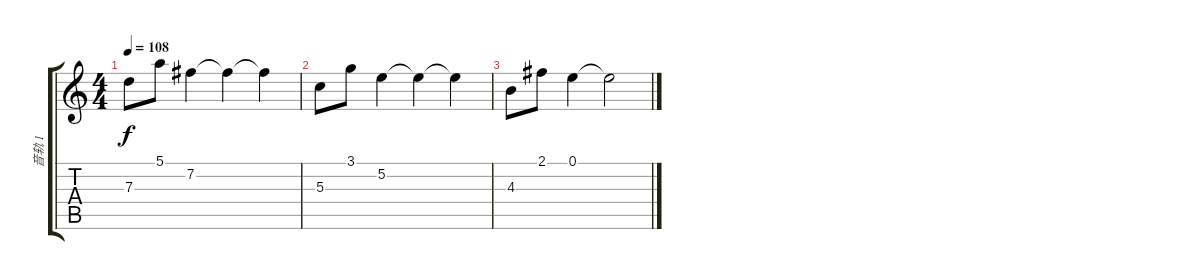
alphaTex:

\track ("音轨 1" "音轨 1") {instrument acousticguitarsteel}
\staff {score tabs}
\tuning (E4 B3 G3 D3 A2 E2) {hide}
\ts (4 4)
\tempo 108
\clef g2
\ks c
7.3.8{dy f} 5.1.8 7.2.4 7.2{t}.4 7.2{t}.4 |
5.3.8 3.1.8 5.2.4 5.2{t}.4 5.2{t}.4 |
4.3.8 2.1.8 0.1.4 0.1{t}.2
